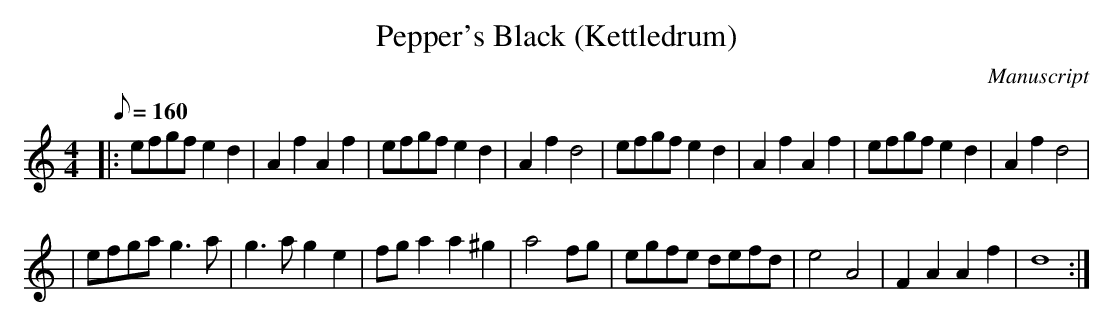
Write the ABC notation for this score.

X:1
T: Pepper's Black (Kettledrum)
M:4/4
L:1/8
Q:160
O:Manuscript
K:C
|: efgf e2d2 | A2f2 A2f2 | efgf e2d2  | A2f2 d4 |\
   efgf e2d2 | A2f2 A2f2 | efgf e2d2  | A2f2 d4 |
|  efga g3a  | g3a  g2e2 | fga2 a2^g2 | a4   fg |\
   egfe defd | e4   A4   | F2A2 A2f2  | d8     :|
